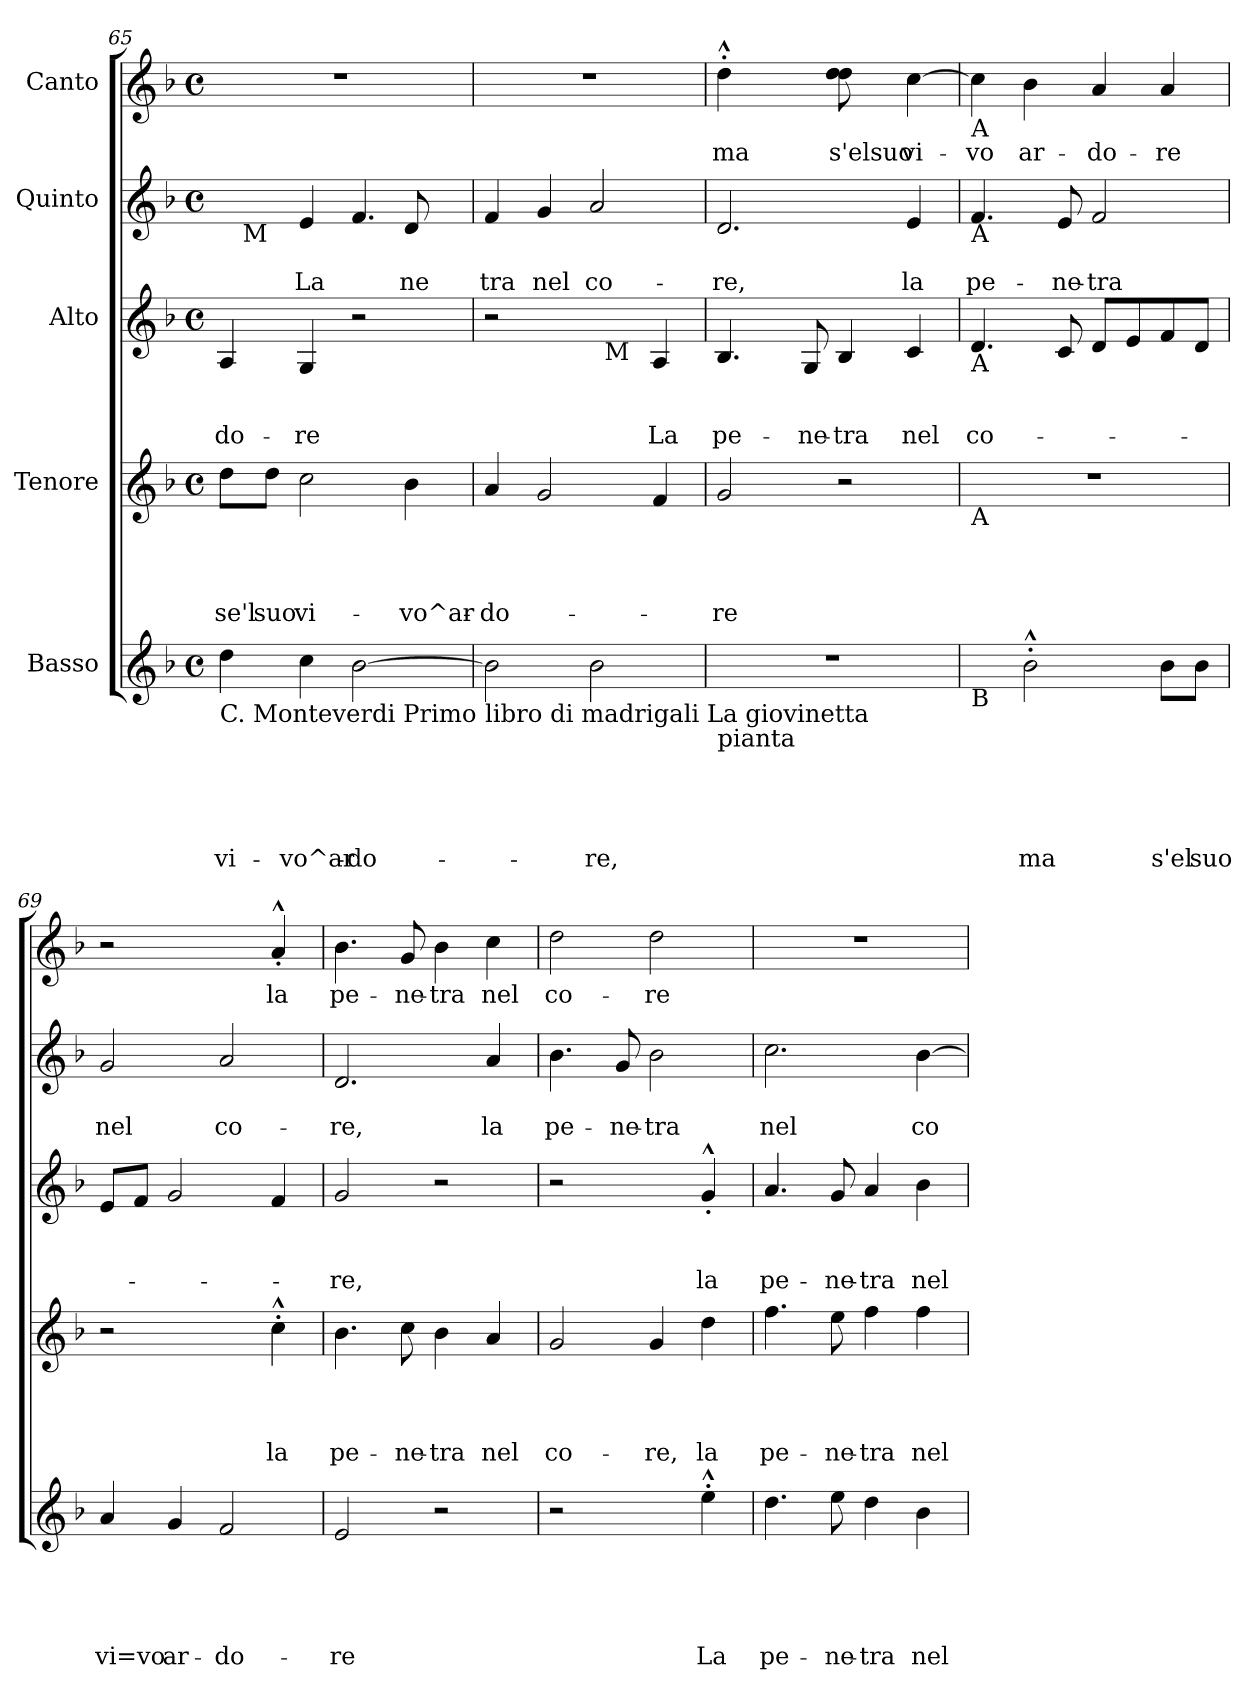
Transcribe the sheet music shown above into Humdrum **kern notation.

**kern	**text	**text	**text	**text	**text	**kern	**text	**text	**text	**text	**kern	**text	**text	**text	**kern	**text	**text	**kern	**text
*part5	*part5	*part5	*part5	*part5	*part5	*part4	*part4	*part4	*part4	*part4	*part3	*part3	*part3	*part3	*part2	*part2	*part2	*part1	*part1
*staff5	*staff5	*staff5	*staff5	*staff5	*staff5	*staff4	*staff4	*staff4	*staff4	*staff4	*staff3	*staff3	*staff3	*staff3	*staff2	*staff2	*staff2	*staff1	*staff1
*I"Basso	*	*	*	*	*	*I"Tenore	*	*	*	*	*I"Alto	*	*	*	*I"Quinto	*	*	*I"Canto	*
*clefG2	*	*	*	*	*	*clefG2	*	*	*	*	*clefG2	*	*	*	*clefG2	*	*	*clefG2	*
*k[b-]	*	*	*	*	*	*k[b-]	*	*	*	*	*k[b-]	*	*	*	*k[b-]	*	*	*k[b-]	*
*F:	*	*	*	*	*	*F:	*	*	*	*	*F:	*	*	*	*F:	*	*	*F:	*
*M4/4	*	*	*	*	*	*M4/4	*	*	*	*	*M4/4	*	*	*	*M4/4	*	*	*M4/4	*
*met(c)	*	*	*	*	*	*met(c)	*	*	*	*	*met(c)	*	*	*	*met(c)	*	*	*met(c)	*
=65	=65	=65	=65	=65	=65	=65	=65	=65	=65	=65	=65	=65	=65	=65	=65	=65	=65	=65	=65
!LO:TX:b:t=C. Monteverdi Primo	!	!	!	!	!	!	!	!	!	!	!	!	!	!	!	!	!	!	!
!	!	!	!	!	!LO:LY:b	!	!	!	!	!LO:LY:b	!	!	!	!LO:LY:b	!	!	!	!	!
*	*	*	*	*	*	*	*	*	*	*	*	*	*	*	*^	*	*	*	*
4dd\	.	.	.	.	vi-	8dd\L	.	.	.	se'l	4A/	.	.	-do-	16ryy	2.ryy	.	.	1r	.
!	!	!	!	!	!	!	!	!	!	!	!	!	!	!	!LO:TX:b:t=M	!	!	!	!	!
.	.	.	.	.	.	.	.	.	.	.	.	.	.	.	8.ryy	.	.	.	.	.
!	!	!	!	!	!	!	!	!	!	!LO:LY:b	!	!	!	!	!	!	!	!	!	!
.	.	.	.	.	.	8dd\J	.	.	.	suo	.	.	.	.	.	.	.	.	.	.
!	!	!	!	!	!LO:LY:b	!	!	!	!	!LO:LY:b	!	!	!	!LO:LY:b	!	!	!	!LO:LY:b	!	!
4cc\	.	.	.	.	-vo^ar-	2cc\	.	.	.	vi-	4G/	.	.	-re	4e/	.	.	La	.	.
!	!	!	!	!	!LO:LY:b	!	!	!	!	!	!	!	!	!	!	!	!	!	!	!
[>2b-\	.	.	.	.	-do-	.	.	.	.	.	2r	.	.	.	4.f/	.	.	.	.	.
!	!	!	!	!	!	!	!	!	!	!LO:LY:b	!	!	!	!	!	!	!	!LO:LY:b	!	!
.	.	.	.	.	.	4b-\	.	.	.	-vo^ar-	.	.	.	.	.	8d/	.	ne-	.	.
.	.	.	.	.	.	.	.	.	.	.	.	.	.	.	8ryy	8ryy	.	.	.	.
=66	=66	=66	=66	=66	=66	=66	=66	=66	=66	=66	=66	=66	=66	=66	=66	=66	=66	=66	=66	=66
!LO:TX:b:t=libro di madrigali La giovinetta	!	!	!	!	!	!	!	!	!	!	!	!	!	!	!	!	!	!	!	!
!	!	!	!	!	!	!	!	!	!	!LO:LY:b	!	!	!	!	!	!	!	!LO:LY:b	!	!
*	*	*	*	*	*	*	*	*	*	*	*^	*	*	*	*v	*v	*	*	*	*
2b-\]	.	.	.	.	.	4a/	.	.	.	-do-	2r	2ryy	.	.	.	4f/	.	-tra	1r	.
!	!	!	!	!	!	!	!	!	!	!	!	!	!	!	!	!	!	!LO:LY:b	!	!
.	.	.	.	.	.	2g/	.	.	.	.	.	.	.	.	.	4g/	.	nel	.	.
!	!	!	!	!	!LO:LY:b	!	!	!	!	!	!	!	!	!	!	!	!	!LO:LY:b	!	!
2b-\	.	.	.	.	-re,	.	.	.	.	.	4ryy	32ryy	.	.	.	2a/	.	co-	.	.
!	!	!	!	!	!	!	!	!	!	!	!	!LO:TX:b:t=M	!	!	!	!	!	!	!	!
.	.	.	.	.	.	.	.	.	.	.	.	4...ryy	.	.	.	.	.	.	.	.
!	!	!	!	!	!	!	!	!	!	!	!	!	!	!	!LO:LY:b	!	!	!	!	!
.	.	.	.	.	.	4f/	.	.	.	.	4A/	.	.	.	La	.	.	.	.	.
=67	=67	=67	=67	=67	=67	=67	=67	=67	=67	=67	=67	=67	=67	=67	=67	=67	=67	=67	=67	=67
!LO:TX:b:t=pianta	!	!	!	!	!	!	!	!	!	!	!	!	!	!	!	!	!	!	!	!
!	!	!	!	!	!	!	!	!	!	!LO:LY:b	!	!	!	!	!LO:LY:b	!	!	!LO:LY:b	!	!LO:LY:b
*	*	*	*	*	*	*	*	*	*	*	*v	*v	*	*	*	*	*	*	*	*
1r	.	.	.	.	.	2g/	.	.	.	-re	4.B-/	.	.	pe-	2.d/	.	-re,	4dd^^>'>\	ma
.	.	.	.	.	.	.	.	.	.	.	.	.	.	.	.	.	.	4ryy	.
!	!	!	!	!	!	!	!	!	!	!	!	!	!	!LO:LY:b	!	!	!	!	!
.	.	.	.	.	.	.	.	.	.	.	8G/	.	.	-ne-	.	.	.	.	.
!	!	!	!	!	!	!	!	!	!	!	!	!	!	!LO:LY:b	!	!	!	!	!LO:LY:b
.	.	.	.	.	.	2r	.	.	.	.	4B-/	.	.	-tra	.	.	.	8dd\ 8dd\	s'elsuo
.	.	.	.	.	.	.	.	.	.	.	.	.	.	.	.	.	.	8ryy	.
!	!	!	!	!	!	!	!	!	!	!	!	!	!	!LO:LY:b	!	!	!LO:LY:b	!	!LO:LY:b
.	.	.	.	.	.	.	.	.	.	.	4c/	.	.	nel	4e/	.	la	[>4cc\	vi-
!!LO:PB:g=z
=68	=68	=68	=68	=68	=68	=68	=68	=68	=68	=68	=68	=68	=68	=68	=68	=68	=68	=68	=68
!	!	!	!	!	!	!	!	!	!	!	!	!	!	!	!	!	!	!LO:TX:b:t=A	!
!	!	!	!	!	!	!	!	!	!	!	!	!	!	!	!LO:TX:b:t=A	!	!	!	!
!	!	!	!	!	!	!	!	!	!	!	!LO:TX:b:t=A	!	!	!	!	!	!	!	!
!	!	!	!	!	!	!LO:TX:b:t=A	!	!	!	!	!	!	!	!	!	!	!	!	!
!LO:TX:b:t=B	!	!	!	!	!	!	!	!	!	!	!	!	!	!	!	!	!	!	!
!	!	!	!	!	!	!	!	!	!	!	!	!	!	!LO:LY:b	!	!	!LO:LY:b	!	!LO:LY:b
4ryy	.	.	.	.	.	1r	.	.	.	.	4.d/	.	.	co-	4.f/	.	pe-	4cc\]	-vo
!	!	!	!	!	!LO:LY:b	!	!	!	!	!	!	!	!	!	!	!	!	!	!LO:LY:b
2b-^^>'>\	.	.	.	.	ma	.	.	.	.	.	.	.	.	.	.	.	.	4b-\	ar-
!	!	!	!	!	!	!	!	!	!	!	!	!	!	!	!	!	!LO:LY:b	!	!
.	.	.	.	.	.	.	.	.	.	.	8c/	.	.	.	8e/	.	-ne-	.	.
!	!	!	!	!	!	!	!	!	!	!	!	!	!	!	!	!	!LO:LY:b	!	!LO:LY:b
.	.	.	.	.	.	.	.	.	.	.	8d/L	.	.	.	2f/	.	-tra	4a/	-do-
.	.	.	.	.	.	.	.	.	.	.	8e/	.	.	.	.	.	.	.	.
!	!	!	!	!	!LO:LY:b	!	!	!	!	!	!	!	!	!	!	!	!	!	!LO:LY:b
8b-\L	.	.	.	.	s'el	.	.	.	.	.	8f/	.	.	.	.	.	.	4a/	-re
!	!	!	!	!	!LO:LY:b	!	!	!	!	!	!	!	!	!	!	!	!	!	!
8b-\J	.	.	.	.	suo	.	.	.	.	.	8d/J	.	.	.	.	.	.	.	.
=69	=69	=69	=69	=69	=69	=69	=69	=69	=69	=69	=69	=69	=69	=69	=69	=69	=69	=69	=69
!	!	!	!	!	!LO:LY:b	!	!	!	!	!	!	!	!	!	!	!	!LO:LY:b	!	!
4a/	.	.	.	.	vi=vo	2r	.	.	.	.	8e/L	.	.	.	2g/	.	nel	2r	.
.	.	.	.	.	.	.	.	.	.	.	8f/J	.	.	.	.	.	.	.	.
!	!	!	!	!	!LO:LY:b	!	!	!	!	!	!	!	!	!	!	!	!	!	!
4g/	.	.	.	.	ar-	.	.	.	.	.	2g/	.	.	.	.	.	.	.	.
!	!	!	!	!	!LO:LY:b	!	!	!	!	!	!	!	!	!	!	!	!LO:LY:b	!	!
2f/	.	.	.	.	-do-	4ryy	.	.	.	.	.	.	.	.	2a/	.	co-	4ryy	.
!	!	!	!	!	!	!	!	!	!	!LO:LY:b	!	!	!	!	!	!	!	!	!LO:LY:b
.	.	.	.	.	.	4cc^^>'>\	.	.	.	la	4f/	.	.	.	.	.	.	4a^^<'</	la
=70	=70	=70	=70	=70	=70	=70	=70	=70	=70	=70	=70	=70	=70	=70	=70	=70	=70	=70	=70
!	!	!	!	!	!LO:LY:b	!	!	!	!	!LO:LY:b	!	!	!	!LO:LY:b	!	!	!LO:LY:b	!	!LO:LY:b
2e/	.	.	.	.	-re	4.b-\	.	.	.	pe-	2g/	.	.	-re,	2.d/	.	-re,	4.b-\	pe-
!	!	!	!	!	!	!	!	!	!	!LO:LY:b	!	!	!	!	!	!	!	!	!LO:LY:b
.	.	.	.	.	.	8cc\	.	.	.	-ne-	.	.	.	.	.	.	.	8g/	-ne-
!	!	!	!	!	!	!	!	!	!	!LO:LY:b	!	!	!	!	!	!	!	!	!LO:LY:b
2r	.	.	.	.	.	4b-\	.	.	.	-tra	2r	.	.	.	.	.	.	4b-\	-tra
!	!	!	!	!	!	!	!	!	!	!LO:LY:b	!	!	!	!	!	!	!LO:LY:b	!	!LO:LY:b
.	.	.	.	.	.	4a/	.	.	.	nel	.	.	.	.	4a/	.	la	4cc\	nel
=71	=71	=71	=71	=71	=71	=71	=71	=71	=71	=71	=71	=71	=71	=71	=71	=71	=71	=71	=71
!	!	!	!	!	!	!	!	!	!	!LO:LY:b	!	!	!	!	!	!	!LO:LY:b	!	!LO:LY:b
2r	.	.	.	.	.	2g/	.	.	.	co-	2r	.	.	.	4.b-\	.	pe-	2dd\	co-
!	!	!	!	!	!	!	!	!	!	!	!	!	!	!	!	!	!LO:LY:b	!	!
.	.	.	.	.	.	.	.	.	.	.	.	.	.	.	8g/	.	-ne-	.	.
!	!	!	!	!	!	!	!	!	!	!LO:LY:b	!	!	!	!	!	!	!LO:LY:b	!	!LO:LY:b
4ryy	.	.	.	.	.	4g/	.	.	.	-re,	4ryy	.	.	.	2b-\	.	-tra	2dd\	-re
!	!	!	!	!	!LO:LY:b	!	!	!	!	!LO:LY:b	!	!	!	!LO:LY:b	!	!	!	!	!
4ee^^>'>\	.	.	.	.	La	4dd\	.	.	.	la	4g^^<'</	.	.	la	.	.	.	.	.
=72	=72	=72	=72	=72	=72	=72	=72	=72	=72	=72	=72	=72	=72	=72	=72	=72	=72	=72	=72
!	!	!	!	!	!LO:LY:b	!	!	!	!	!LO:LY:b	!	!	!	!LO:LY:b	!	!	!LO:LY:b	!	!
4.dd\	.	.	.	.	pe-	4.ff\	.	.	.	pe-	4.a/	.	.	pe-	2.cc\	.	nel	1r	.
!	!	!	!	!	!LO:LY:b	!	!	!	!	!LO:LY:b	!	!	!	!LO:LY:b	!	!	!	!	!
8ee\	.	.	.	.	-ne-	8ee\	.	.	.	-ne-	8g/	.	.	-ne-	.	.	.	.	.
!	!	!	!	!	!LO:LY:b	!	!	!	!	!LO:LY:b	!	!	!	!LO:LY:b	!	!	!	!	!
4dd\	.	.	.	.	-tra	4ff\	.	.	.	-tra	4a/	.	.	-tra	.	.	.	.	.
!	!	!	!	!	!LO:LY:b	!	!	!	!	!LO:LY:b	!	!	!	!LO:LY:b	!	!	!LO:LY:b	!	!
4b-\	.	.	.	.	nel	4ff\	.	.	.	nel	4b-\	.	.	nel	[>4b-\	.	co-	.	.
=	=	=	=	=	=	=	=	=	=	=	=	=	=	=	=	=	=	=	=
*-	*-	*-	*-	*-	*-	*-	*-	*-	*-	*-	*-	*-	*-	*-	*-	*-	*-	*-	*-
